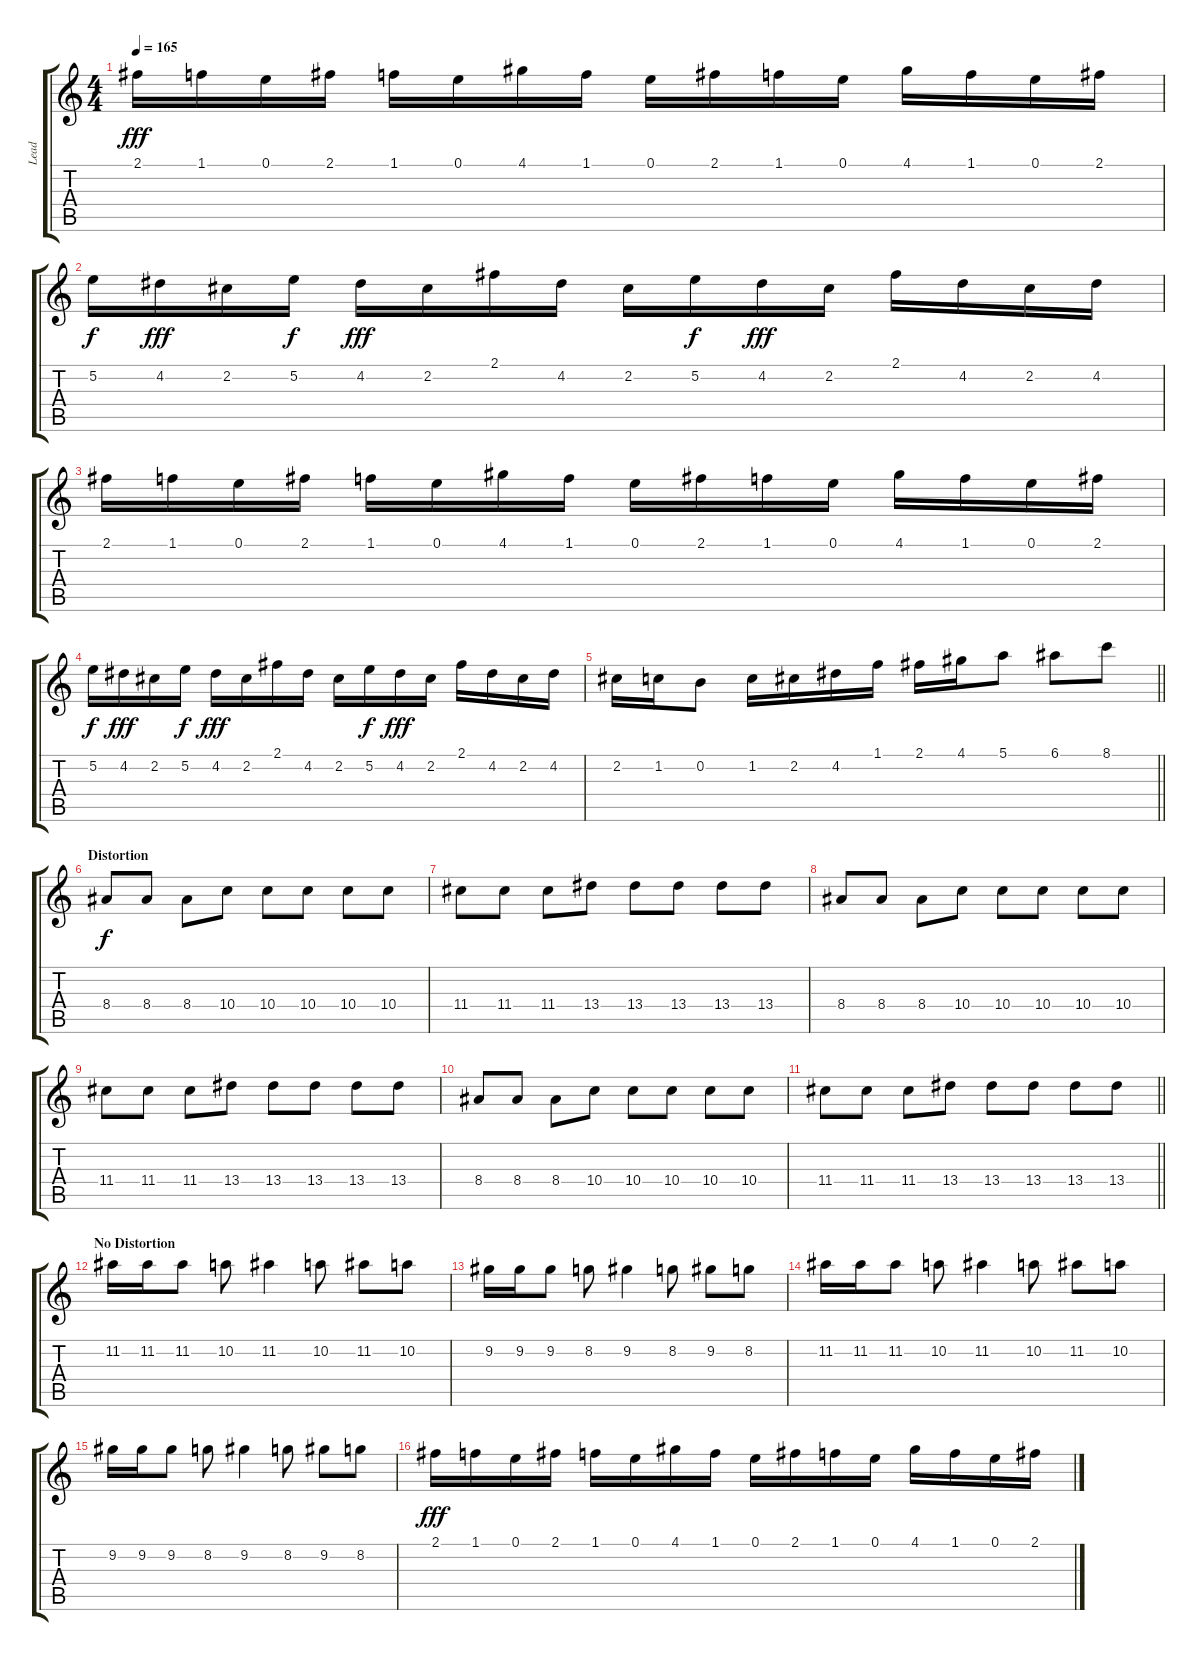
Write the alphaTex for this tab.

\track ("Lead" "Lead") {instrument overdrivenguitar}
\staff {score tabs}
\tuning (E4 B3 G3 D3 A2 E2) {hide}
\ts (4 4)
\tempo 165
\clef g2
\ks c
2.1.16{dy fff} 1.1.16 0.1.16 2.1.16 1.1.16 0.1.16 4.1.16 1.1.16 0.1.16 2.1.16 1.1.16 0.1.16 4.1.16 1.1.16 0.1.16 2.1.16 |
5.2.16{dy f} 4.2.16{dy fff} 2.2.16 5.2.16{dy f} 4.2.16{dy fff} 2.2.16 2.1.16 4.2.16 2.2.16 5.2.16{dy f} 4.2.16{dy fff} 2.2.16 2.1.16 4.2.16 2.2.16 4.2.16 |
2.1.16 1.1.16 0.1.16 2.1.16 1.1.16 0.1.16 4.1.16 1.1.16 0.1.16 2.1.16 1.1.16 0.1.16 4.1.16 1.1.16 0.1.16 2.1.16 |
5.2.16{dy f} 4.2.16{dy fff} 2.2.16 5.2.16{dy f} 4.2.16{dy fff} 2.2.16 2.1.16 4.2.16 2.2.16 5.2.16{dy f} 4.2.16{dy fff} 2.2.16 2.1.16 4.2.16 2.2.16 4.2.16 |
\barLineRight lightlight
2.2.16 1.2.16 0.2.8 1.2.16 2.2.16 4.2.16 1.1.16 2.1.16 4.1.16 5.1.8 6.1.8 8.1.8 |
\section ("" "Distortion")
8.4.8{dy f} 8.4.8 8.4.8 10.4.8 10.4.8 10.4.8 10.4.8 10.4.8 |
11.4.8 11.4.8 11.4.8 13.4.8 13.4.8 13.4.8 13.4.8 13.4.8 |
8.4.8 8.4.8 8.4.8 10.4.8 10.4.8 10.4.8 10.4.8 10.4.8 |
11.4.8 11.4.8 11.4.8 13.4.8 13.4.8 13.4.8 13.4.8 13.4.8 |
8.4.8 8.4.8 8.4.8 10.4.8 10.4.8 10.4.8 10.4.8 10.4.8 |
\barLineRight lightlight
11.4.8 11.4.8 11.4.8 13.4.8 13.4.8 13.4.8 13.4.8 13.4.8 |
\section ("" "No Distortion")
11.2.16 11.2.16 11.2.8 10.2.8 11.2.4 10.2.8 11.2.8 10.2.8 |
9.2.16 9.2.16 9.2.8 8.2.8 9.2.4 8.2.8 9.2.8 8.2.8 |
11.2.16 11.2.16 11.2.8 10.2.8 11.2.4 10.2.8 11.2.8 10.2.8 |
9.2.16 9.2.16 9.2.8 8.2.8 9.2.4 8.2.8 9.2.8 8.2.8 |
2.1.16{dy fff} 1.1.16 0.1.16 2.1.16 1.1.16 0.1.16 4.1.16 1.1.16 0.1.16 2.1.16 1.1.16 0.1.16 4.1.16 1.1.16 0.1.16 2.1.16
